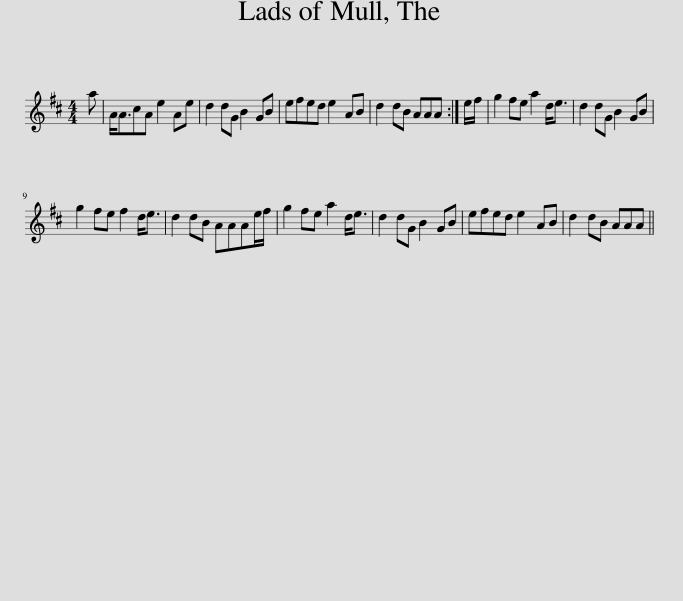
X:1
L:1/8
M:4/4
I:linebreak $
K:D
V:1 treble
V:1
 a | A<AcA e2 Ae | d2 dG B2 GB | efed e2 AB | d2 dB AAA :| %5
 e/f/ | g2 fe a2 d<e | d2 dG B2 GB |$ g2 fe f2 d<e | d2 dB AAAe/f/ | %10
 g2 fe a2 d<e | d2 dG B2 GB | efed e2 AB | d2 dB AAA || %14
